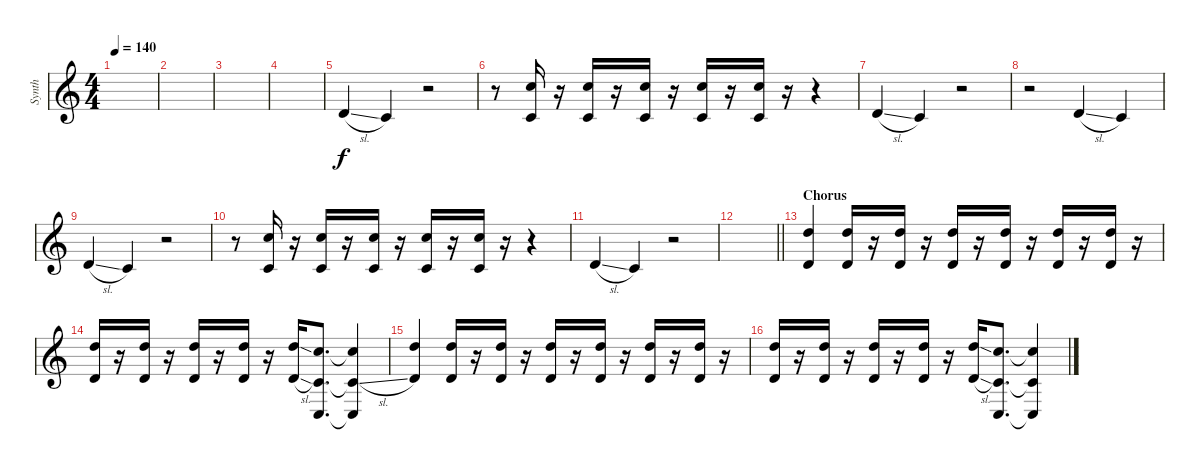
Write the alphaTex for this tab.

\track ("Synth" "Synth") {instrument synthstrings1}
\staff {score}
\tuning (E4 B3 G3 D3 A2 D2) {hide}
\ts (4 4)
\tempo 140
\clef g2
\ks c
|
|
|
|
3.2{sl}.4{volume 6} 1.2.4 r.2 |
r.8 (8.1 1.2).16 r.16 (8.1 1.2).16 r.16 (8.1 1.2).16 r.16 (8.1 1.2).16 r.16 (8.1 1.2).16 r.16 r.4 |
3.2{sl}.4 1.2.4 r.2 |
r.2 3.2{sl}.4 1.2.4 |
3.2{sl}.4 1.2.4 r.2 |
r.8 (8.1 1.2).16 r.16 (8.1 1.2).16 r.16 (8.1 1.2).16 r.16 (8.1 1.2).16 r.16 (8.1 1.2).16 r.16 r.4 |
3.2{sl}.4 1.2.4 r.2 |
\barLineRight lightlight
|
\section ("" "Chorus")
(10.1 3.2).4{volume 10} (10.1 3.2).16 r.16 (10.1 3.2).16 r.16 (10.1 3.2).16 r.16 (10.1 3.2).16 r.16 (10.1 3.2).16 r.16 (10.1 3.2).16 r.16 |
(10.1 3.2).16 r.16 (10.1 3.2).16 r.16 (10.1 3.2).16 r.16 (10.1 3.2).16 r.16 (10.1{sl} 3.2{sl}).16 (8.1 1.2 3.5).8{d} (8.1{t} 1.2{sl t} 3.5{t}).4 |
(10.1 3.2).4 (10.1 3.2).16 r.16 (10.1 3.2).16 r.16 (10.1 3.2).16 r.16 (10.1 3.2).16 r.16 (10.1 3.2).16 r.16 (10.1 3.2).16 r.16 |
(10.1 3.2).16 r.16 (10.1 3.2).16 r.16 (10.1 3.2).16 r.16 (10.1 3.2).16 r.16 (10.1{sl} 3.2{sl}).16 (8.1 1.2 3.5).8{d} (8.1{t} 1.2{sl t} 3.5{t}).4
